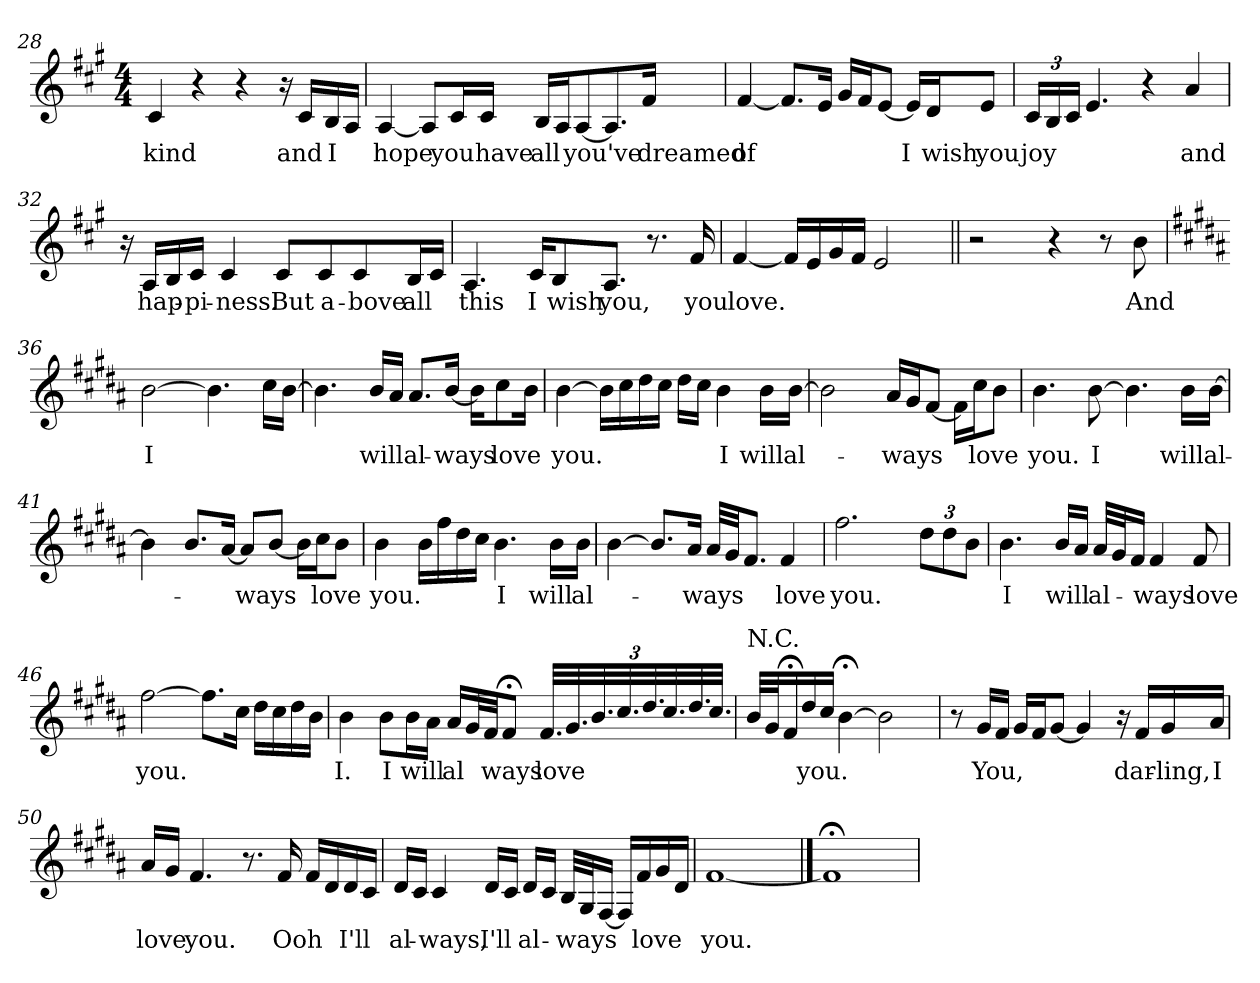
**kern	**text
*part1	*part1
*staff1	*staff1
*clefG2	*
*k[f#c#g#]	*
*A:	*
*M4/4	*
=28	=28
4c#/	kind
4r	.
4r	.
16r	.
16c#/LL	and
16B/	I
16A/JJ	.
=29	=29
[4A/	hope
8A/L]	.
16c#/L	you
16c#/JJ	have
16B/LL	all
16A/J	.
[8A/	you've
8.A/]	.
16f#/Jk	dreamed
!!LO:LB:g=z
=30	=30
[4f#/	of
8.f#/L]	.
16e/Jk	.
16g#/LL	.
16f#/J	.
[8e/J	.
16e/LL]	I
16d/J	wish
8e/J	you
=31	=31
*Xbrackettup	*
24c#/LL	joy
24B/	.
24c#/JJ	.
4.e/	.
4r	.
4a/	and
=32	=32
16r	.
16A/LL	hap-
16B/	.
16c#/JJ	-pi-
4c#/	-ness.
8c#/L	But
8c#/	a-
8c#/	-bove
16B/L	all
16c#/JJ	.
!!LO:LB:g=z
=33	=33
4.A/	this
16c#/KL	I
8B/	wish
8.A/J	you,
8.r	.
16f#/	you
=34	=34
[4f#/	love.
16f#/LL]	.
16e/	.
16g#/	.
16f#/JJ	.
2e/	.
=35||	=35||
2r	.
4r	.
8r	.
8b\	And
=36	=36
*k[f#c#g#d#a#]	*
*B:	*
[2b\	I
4.b\]	.
16cc#\LL	.
[16b\JJ	.
!!LO:LB:g=z
=37	=37
4.b\]	.
16b/LL	will
16a#/JJ	.
8.a#/L	al-
[16b/Jk	-ways
16b\KL]	.
8cc#\	love
16b\Jk	.
=38	=38
[4b\	you.
16b\LL]	.
16cc#\	.
16dd#\	.
16cc#\JJ	.
16dd#\LL	.
16cc#\JJ	.
4b\	I
16b\LL	will
[16b\JJ	al-
=39	=39
2b\]	.
16a#/LL	-ways
16g#/J	.
[8f#/J	.
16f#\LL]	.
16cc#\J	love
8b\J	.
!!LO:LB:g=z
=40	=40
4.b\	you.
[8b\	I
4.b\]	.
16b\LL	will
[16b\JJ	al-
=41	=41
4b\]	.
8.b/L	.
[16a#/Jk	.
8a#/L]	-ways
[8b/J	.
16b\LL]	.
16cc#\J	love
8b\J	.
=42	=42
4b\	you.
16b\LL	.
16ff#\	.
16dd#\	.
16cc#\JJ	.
4.b\	I
16b\LL	will
16b\JJ	al-
!!LO:LB:g=z
=43	=43
[4b\	.
8.b/L]	.
16a#/Jk	-ways
32a#/LLL	.
32g#/JJ	.
8.f#/J	.
4f#/	love
=44	=44
2.ff#\	you.
12dd#\L	.
12dd#\	.
12b\J	.
=45	=45
4.b\	I
16b/LL	will
16a#/JJ	.
32a#/LLL	al-
32g#/J	.
16f#/JJ	.
4f#/	-ways
8f#/	love
!!LO:LB:g=z
=46	=46
[2ff#\	you.
8.ff#\L]	.
16cc#\Jk	.
16dd#\LL	.
16cc#\	.
16dd#\	.
16b\JJ	.
=47	=47
4b\	I.
8b\L	I
16b\L	will
16a#\JJ	.
16a#/LL	al
32g#/L	.
32f#/JJ	.
8f#;</J	ways
48.f#/LLL	love
48.g#/	.
48.b/	.
48.cc#/	.
48.dd#/	.
48.cc#/	.
48.dd#/	.
48.cc#/JJJ	.
!!LO:LB:g=z
=48	=48
!LO:TX:a:t=N.C.	!
32b/LLL	.
32g#/J	.
16f#;</	.
16dd#/	you.
16cc#/JJ	.
[4b;<\	.
2b\]	.
=49	=49
8r	.
16g#/LL	You,
16f#/JJ	.
16g#/LL	.
16f#/J	.
[8g#/J	.
4g#/]	.
16r	.
16f#/LL	dar-
16g#/	-ling,
16a#/JJ	I
=50	=50
16a#/LL	love
16g#/JJ	.
4.f#/	you.
8.r	.
16f#/	Ooh
16f#/LL	.
16d#/	.
16d#/	I'll
16c#/JJ	.
!!LO:LB:g=z
=51	=51
16d#/LL	al-
16c#/JJ	.
4c#/	-ways,
16d#/LL	I'll
16c#/JJ	.
16d#/LL	al-
16c#/JJ	.
32B/LLL	-ways
32G#/J	.
[16F#/JJ	.
16F#/LL]	.
16f#/	love
16g#/	.
16d#/JJ	.
=52	=52
[1f#	you.
==53	==53
1f#;<]	.
=	=
*-	*-
